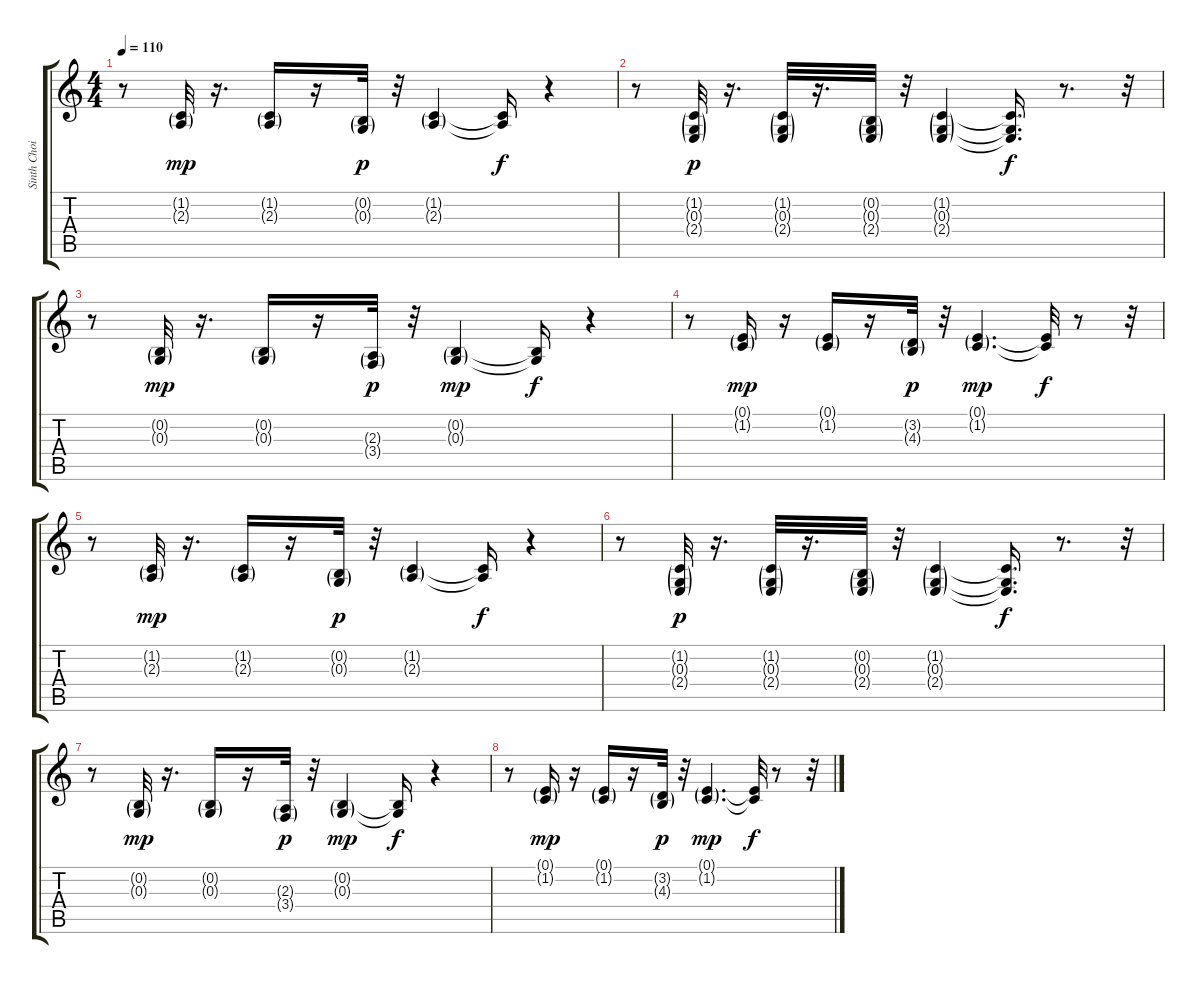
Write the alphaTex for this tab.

\track ("Sinth Choir" "Sinth Choi") {instrument choiraahs}
\staff {score tabs}
\tuning (E4 B3 G3 D3 A2 E2) {hide}
\ts (4 4)
\tempo 110
\clef g2
\ks c
r.8{dy f} (1.2{g} 2.3{g}).32{dy mp} r.16{d} (1.2{g} 2.3{g}).16 r.16 (0.2{g} 0.3{g}).32{dy p} r.32 (1.2{g} 2.3{g}).4 (1.2{t} 2.3{t}).16{dy f} r.4 |
r.8 (1.2{g} 0.3{g} 2.4{g}).32{dy p} r.16{d} (1.2{g} 0.3{g} 2.4{g}).32 r.16{d} (0.2{g} 0.3{g} 2.4{g}).32 r.32 (1.2{g} 0.3{g} 2.4{g}).4 (1.2{t} 0.3{t} 2.4{t}).16{d dy f} r.8{d} r.32 |
r.8 (0.2{g} 0.3{g}).32{dy mp} r.16{d} (0.2{g} 0.3{g}).16 r.16 (2.3{g} 3.4{g}).32{dy p} r.32 (0.2{g} 0.3{g}).4{dy mp} (0.2{t} 0.3{t}).16{dy f} r.4 |
r.8 (0.1{g} 1.2{g}).16{dy mp} r.16 (0.1{g} 1.2{g}).16 r.16 (3.2{g} 4.3{g}).32{dy p} r.32 (0.1{g} 1.2{g}).4{d dy mp} (0.1{t} 1.2{t}).32{dy f} r.8 r.32 |
r.8 (1.2{g} 2.3{g}).32{dy mp} r.16{d} (1.2{g} 2.3{g}).16 r.16 (0.2{g} 0.3{g}).32{dy p} r.32 (1.2{g} 2.3{g}).4 (1.2{t} 2.3{t}).16{dy f} r.4 |
r.8 (1.2{g} 0.3{g} 2.4{g}).32{dy p} r.16{d} (1.2{g} 0.3{g} 2.4{g}).32 r.16{d} (0.2{g} 0.3{g} 2.4{g}).32 r.32 (1.2{g} 0.3{g} 2.4{g}).4 (1.2{t} 0.3{t} 2.4{t}).16{d dy f} r.8{d} r.32 |
r.8 (0.2{g} 0.3{g}).32{dy mp} r.16{d} (0.2{g} 0.3{g}).16 r.16 (2.3{g} 3.4{g}).32{dy p} r.32 (0.2{g} 0.3{g}).4{dy mp} (0.2{t} 0.3{t}).16{dy f} r.4 |
r.8 (0.1{g} 1.2{g}).16{dy mp} r.16 (0.1{g} 1.2{g}).16 r.16 (3.2{g} 4.3{g}).32{dy p} r.32 (0.1{g} 1.2{g}).4{d dy mp} (0.1{t} 1.2{t}).32{dy f} r.8 r.32
